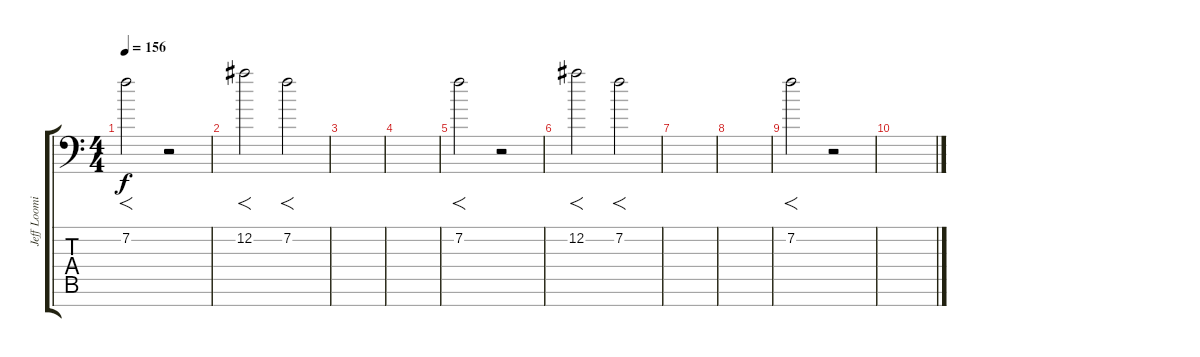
\track ("Jeff Loomis Lead and Solo" "Jeff Loomi") {instrument distortionguitar}
\staff {score tabs}
\tuning (Eb4 Bb3 Gb3 Db3 Ab2 Eb2 Bb1) {hide}
\ts (4 4)
\tempo 156
\clef f4
\ks c
7.2.2{f dy f} r.2 |
12.2.2{f} 7.2.2{f} |
|
|
7.2.2{f} r.2 |
12.2.2{f} 7.2.2{f} |
|
|
7.2.2{f} r.2 |
\section ("" "")
